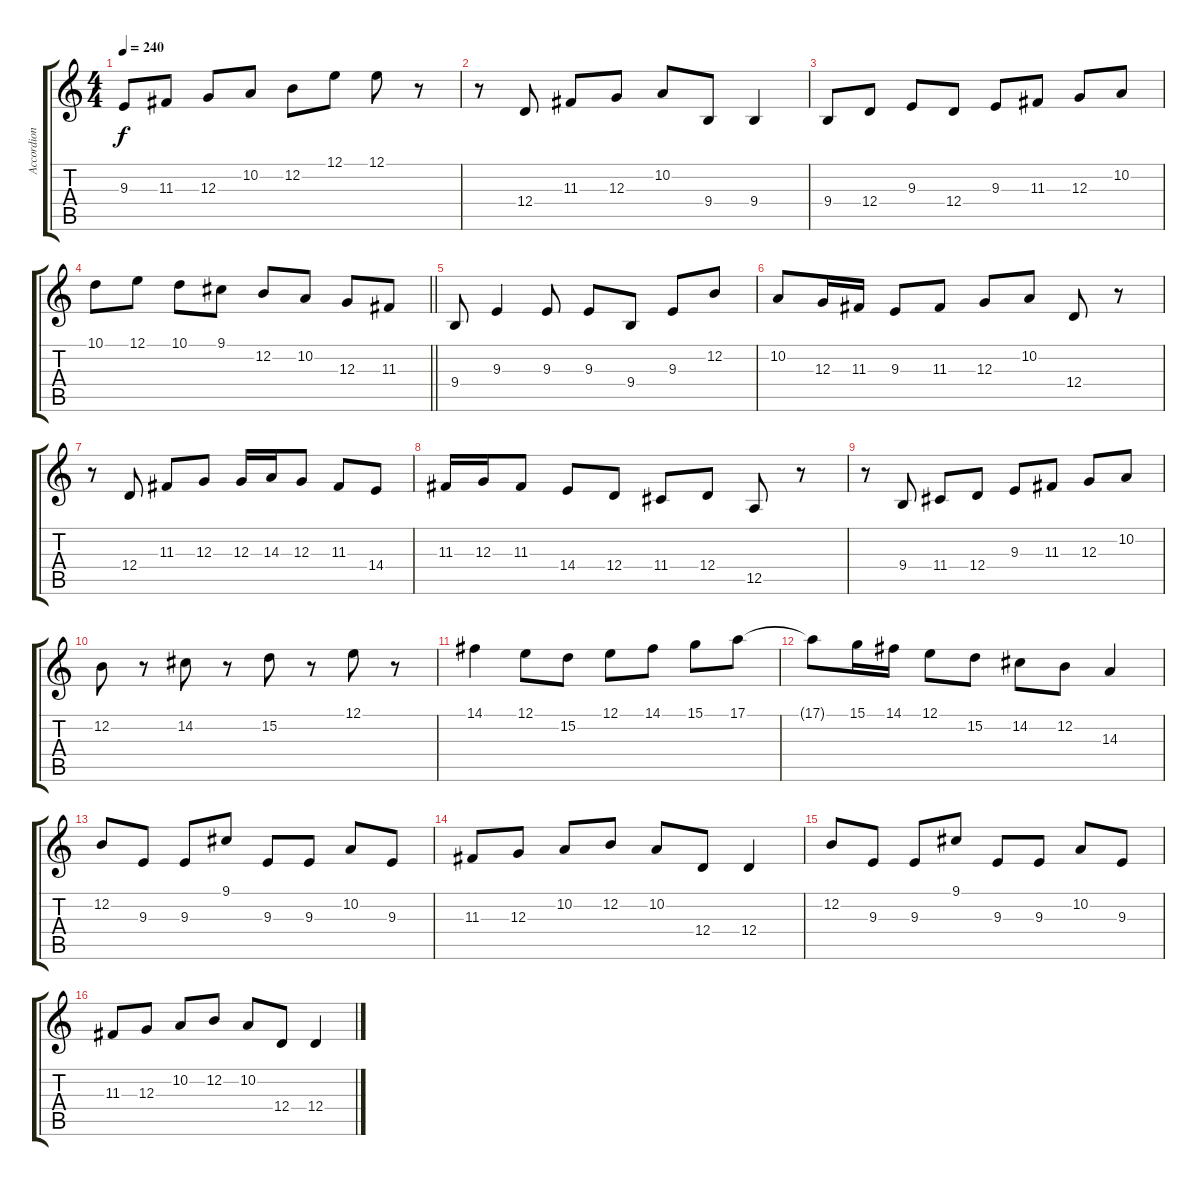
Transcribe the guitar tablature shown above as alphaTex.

\track ("Accordion" "Accordion") {instrument accordion}
\staff {score tabs}
\tuning (E4 B3 G3 D3 A2 E2) {hide}
\ts (4 4)
\tempo 240
\clef g2
\ks c
9.3.8{dy f} 11.3.8 12.3.8 10.2.8 12.2.8 12.1.8 12.1.8 r.8 |
r.8 12.4.8 11.3.8 12.3.8 10.2.8 9.4.8 9.4.4 |
9.4.8 12.4.8 9.3.8 12.4.8 9.3.8 11.3.8 12.3.8 10.2.8 |
\barLineRight lightlight
10.1.8 12.1.8 10.1.8 9.1.8 12.2.8 10.2.8 12.3.8 11.3.8 |
\section ("" "")
9.4.8 9.3.4 9.3.8 9.3.8 9.4.8 9.3.8 12.2.8 |
10.2.8 12.3.16 11.3.16 9.3.8 11.3.8 12.3.8 10.2.8 12.4.8 r.8 |
r.8 12.4.8 11.3.8 12.3.8 12.3.16 14.3.16 12.3.8 11.3.8 14.4.8 |
11.3.16 12.3.16 11.3.8 14.4.8 12.4.8 11.4.8 12.4.8 12.5.8 r.8 |
r.8 9.4.8 11.4.8 12.4.8 9.3.8 11.3.8 12.3.8 10.2.8 |
12.2.8 r.8 14.2.8 r.8 15.2.8 r.8 12.1.8 r.8 |
14.1.4 12.1.8 15.2.8 12.1.8 14.1.8 15.1.8 17.1.8 |
17.1{t}.8 15.1.16 14.1.16 12.1.8 15.2.8 14.2.8 12.2.8 14.3.4 |
12.2.8 9.3.8 9.3.8 9.1.8 9.3.8 9.3.8 10.2.8 9.3.8 |
11.3.8 12.3.8 10.2.8 12.2.8 10.2.8 12.4.8 12.4.4 |
12.2.8 9.3.8 9.3.8 9.1.8 9.3.8 9.3.8 10.2.8 9.3.8 |
11.3.8 12.3.8 10.2.8 12.2.8 10.2.8 12.4.8 12.4.4
